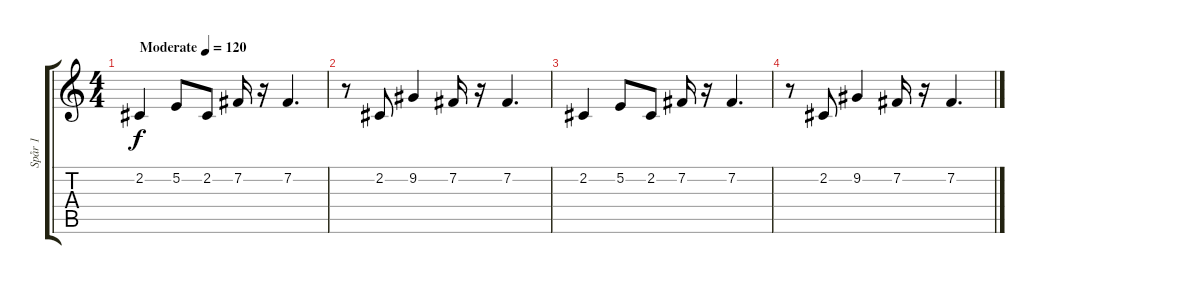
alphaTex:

\track ("Spår 1" "Spår 1") {instrument drawbarorgan}
\staff {score tabs}
\tuning (E4 B3 G3 D3 A2 E2) {hide}
\ts (4 4)
\tempo (120 "Moderate")
\clef g2
\ks c
2.2.4{dy f instrument drawbarorgan} 5.2.8 2.2.8 7.2.16 r.16 7.2.4{d} |
r.8 2.2.8 9.2.4 7.2.16 r.16 7.2.4{d} |
2.2.4 5.2.8 2.2.8 7.2.16 r.16 7.2.4{d} |
r.8 2.2.8 9.2.4 7.2.16 r.16 7.2.4{d}
